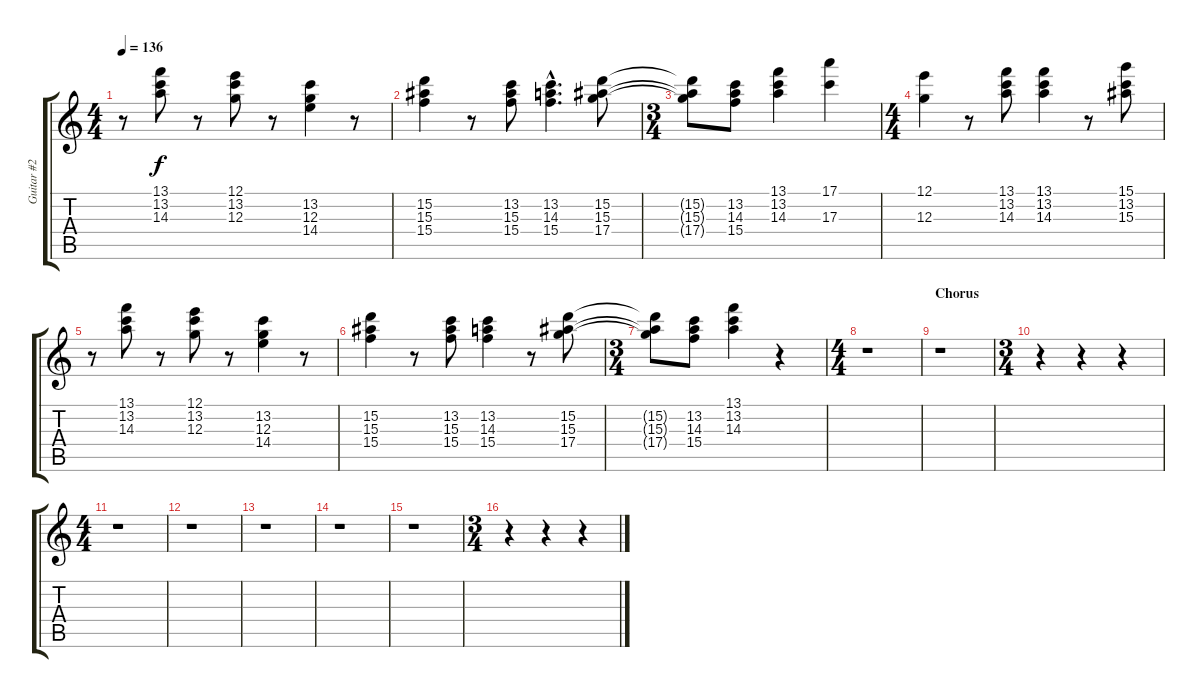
\track ("Guitar #2" "Guitar #2") {instrument acousticguitarnylon}
\staff {score tabs}
\tuning (E4 B3 G3 D3 A2 E2) {hide}
\ts (4 4)
\tempo 136
\clef g2
\ks c
r.8{dy f} (13.1 13.2 14.3).8 r.8 (12.1 13.2 12.3).8 r.8 (13.2 12.3 14.4).4 r.8 |
(15.2 15.3 15.4).4 r.8 (13.2 15.3 15.4).8 (13.2{hac} 14.3{hac} 15.4{hac}).4{d} (15.2 15.3 17.4).8 |
\ts (3 4)
(15.2{t} 15.3{t} 17.4{t}).8 (13.2 14.3 15.4).8 (13.1 13.2 14.3).4 (17.1 17.3).4 |
\ts (4 4)
(12.1 12.3).4 r.8 (13.1 13.2 14.3).8 (13.1 13.2 14.3).4 r.8 (15.1 13.2 15.3).8 |
r.8 (13.1 13.2 14.3).8 r.8 (12.1 13.2 12.3).8 r.8 (13.2 12.3 14.4).4 r.8 |
(15.2 15.3 15.4).4 r.8 (13.2 15.3 15.4).8 (13.2 14.3 15.4).4 r.8 (15.2 15.3 17.4).8 |
\ts (3 4)
(15.2{t} 15.3{t} 17.4{t}).8 (13.2 14.3 15.4).8 (13.1 13.2 14.3).4 r.4 |
\ts (4 4)
r.1 |
\section ("" "Chorus")
r.1 |
\ts (3 4)
r.4 r.4 r.4 |
\ts (4 4)
r.1 |
r.1 |
r.1 |
r.1 |
r.1 |
\ts (3 4)
r.4 r.4 r.4
